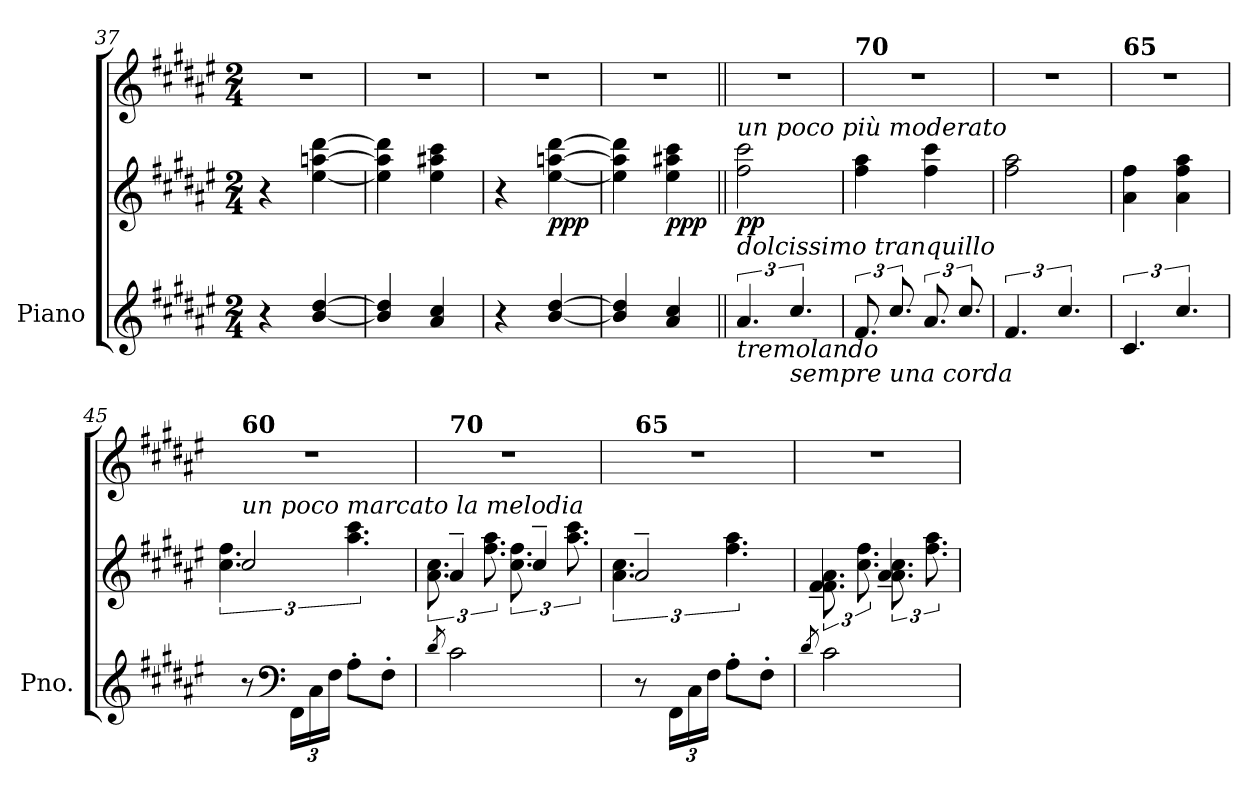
**kern	**kern	**kern	**dynam
*part1	*part1	*part1	*part1
*staff3	*staff2	*staff1	*staff1/2/3
*I"Piano	*	*	*
*I'Pno.	*	*	*
*clefG2	*clefG2	*clefG2	*
*k[f#c#g#d#a#e#]	*k[f#c#g#d#a#e#]	*k[f#c#g#d#a#e#]	*
*M2/4	*M2/4	*M2/4	*
=37	=37	=37	=37
4r	4r	2r	.
[4b/ [4dd#/	[4ee#\ [4aan\ [4ddd#\	.	.
=38	=38	=38	=38
4b/] 4dd#/]	4ee#\] 4aa\] 4ddd#\]	2r	.
4a#/ 4cc#/	4ee#\ 4aa#X\ 4ccc#\	.	.
=39	=39	=39	=39
4r	4r	2r	.
!	!	!	!LO:DY:b=2
[4b/ [4dd#/	[4ee#\ [4aan\ [4ddd#\	.	ppp
=40	=40	=40	=40
4b/] 4dd#/]	4ee#\] 4aa\] 4ddd#\]	2r	.
!	!	!	!LO:DY:b=2
4a#/ 4cc#/	4ee#\ 4aa#X\ 4ccc#\	.	ppp
!!LO:LB:g=z
=41||	=41||	=41||	=41||
!	!LO:TX:b:i:t=dolcissimo tranquillo	!	!
!	!LO:TX:a:i:t=un poco più moderato	!	!
!LO:TX:b:i:t=tremolando	!	!	!
!	!	!	!LO:DY:b=2
6.a#/	2ff#\ 2ccc#\	2r	pp
!LO:TX:b:i:t=sempre una corda	!	!	!
6.cc#/	.	.	.
=42	=42	=42	=42
!	!	!LO:TX:a:B:t=70	!
12.f#/	4ff#\ 4aa#\	2r	.
12.cc#/	.	.	.
12.a#/	4ff#\ 4ccc#\	.	.
12.cc#/	.	.	.
=43	=43	=43	=43
6.f#/	2ff#\ 2aa#\	2r	.
6.cc#/	.	.	.
=44	=44	=44	=44
!	!	!LO:TX:a:B:t=65	!
6.c#/	4a#\ 4ff#\	2r	.
6.cc#/	4a#\ 4ff#\ 4aa#\	.	.
=45	=45	=45	=45
*	*^	*	*
!	!	!	!LO:TX:a:B:t=60	!
!	!LO:TX:a:i:t=un poco marcato la melodia	!	!	!
8r	2cc#/	6.cc#\ 6.ff#\	2r	.
*clefF4	*	*	*	*
*Xbrackettup	*	*	*	*
24FF#\LL	.	.	.	.
24C#\	.	.	.	.
24F#\JJ	.	.	.	.
8A#'\L	.	6.aa#\ 6.ccc#\	.	.
8F#'\J	.	.	.	.
=46	=46	=46	=46	=46
8qd#/	.	.	.	.
!	!	!	!LO:TX:a:B:t=70	!
2c#\	4a#~/	12.a#\ 12.cc#\	2r	.
.	.	12.ff#\ 12.aa#\	.	.
.	4cc#~/	12.cc#\ 12.ff#\	.	.
.	.	12.aa#\ 12.ccc#\	.	.
=47	=47	=47	=47	=47
!	!	!	!LO:TX:a:B:t=65	!
8r	2a#~/	6.a#\ 6.cc#\	2r	.
24FF#\LL	.	.	.	.
24C#\	.	.	.	.
24F#\JJ	.	.	.	.
8A#'\L	.	6.ff#\ 6.aa#\	.	.
8F#'\J	.	.	.	.
!!LO:LB:g=z
=48	=48	=48	=48	=48
8qd#/	.	.	.	.
2c#\	12.f#\ 12.a#\	4f#~/	2r	.
.	12.cc#\ 12.ff#\	.	.	.
.	12.a#\ 12.cc#\	4a#~/	.	.
.	12.ff#\ 12.aa#\	.	.	.
*	*v	*v	*	*
=	=	=	=
*-	*-	*-	*-
